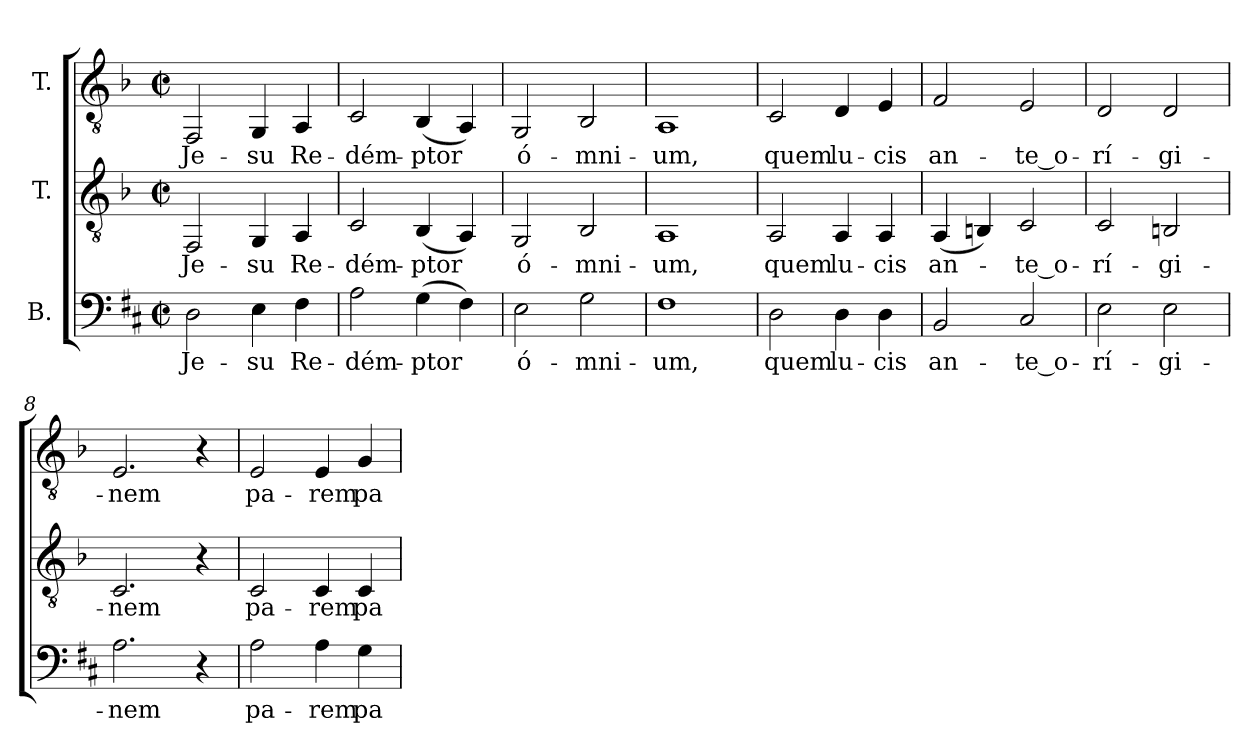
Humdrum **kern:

**kern	**text	**kern	**text	**kern	**text
*part3	*part3	*part2	*part2	*part1	*part1
*staff3	*staff3	*staff2	*staff2	*staff1	*staff1
*I"B.	*	*I"T.	*	*I"T.	*
!!LO:PB:g=z
*clefF4	*	*clefGv2	*	*clefGv2	*
*	*	*ITrd2c3	*	*ITrd2c3	*
*k[f#c#]	*	*k[f#c#]	*	*k[f#c#]	*
*D:	*	*D:	*	*D:	*
*M2/2	*	*M2/2	*	*M2/2	*
*met(c|)	*	*met(c|)	*	*met(c|)	*
*MM100	*	*MM100	*	*MM100	*
=1	=1	=1	=1	=1	=1
!	!LO:LY:b:color=#000000	!	!	!	!
!	!	!	!LO:LY:b:color=#000000	!	!
!	!	!	!	!	!LO:LY:b:color=#000000
2Di\	Je-	2DDi/	Je-	2DDi/	Je-
!	!LO:LY:b:color=#000000	!	!	!	!
!	!	!	!LO:LY:b:color=#000000	!	!
!	!	!	!	!	!LO:LY:b:color=#000000
4Ei\	-su	4EEi/	-su	4EEi/	-su
!	!LO:LY:b:color=#000000	!	!	!	!
!	!	!	!LO:LY:b:color=#000000	!	!
!	!	!	!	!	!LO:LY:b:color=#000000
4F#i\	Re-	4FF#i/	Re-	4FF#i/	Re-
=2	=2	=2	=2	=2	=2
!	!LO:LY:b:color=#000000	!	!	!	!
!	!	!	!LO:LY:b:color=#000000	!	!
!	!	!	!	!	!LO:LY:b:color=#000000
2Ai\	-dém-	2AAi/	-dém-	2AAi/	-dém-
!	!LO:LY:b:color=#000000	!	!	!	!
!	!	!	!LO:LY:b:color=#000000	!	!
!	!	!	!	!	!LO:LY:b:color=#000000
(4Gi\	-ptor	(4GGi/	-ptor	(4GGi/	-ptor
4F#i\)	.	4FF#i/)	.	4FF#i/)	.
=3	=3	=3	=3	=3	=3
!	!LO:LY:b:color=#000000	!	!	!	!
!	!	!	!LO:LY:b:color=#000000	!	!
!	!	!	!	!	!LO:LY:b:color=#000000
2Ei\	ó-	2EEi/	ó-	2EEi/	ó-
!	!LO:LY:b:color=#000000	!	!	!	!
!	!	!	!LO:LY:b:color=#000000	!	!
!	!	!	!	!	!LO:LY:b:color=#000000
2Gi\	-mni-	2GGi/	-mni-	2GGi/	-mni-
=4	=4	=4	=4	=4	=4
!	!LO:LY:b:color=#000000	!	!	!	!
!	!	!	!LO:LY:b:color=#000000	!	!
!	!	!	!	!	!LO:LY:b:color=#000000
1F#i	-um,	1FF#i	-um,	1FF#i	-um,
=5	=5	=5	=5	=5	=5
!	!LO:LY:b:color=#000000	!	!	!	!
!	!	!	!LO:LY:b:color=#000000	!	!
!	!	!	!	!	!LO:LY:b:color=#000000
2Di\	quem	2FF#i/	quem	2AAi/	quem
!	!LO:LY:b:color=#000000	!	!	!	!
!	!	!	!LO:LY:b:color=#000000	!	!
!	!	!	!	!	!LO:LY:b:color=#000000
4Di\	lu-	4FF#i/	lu-	4BBi/	lu-
!	!LO:LY:b:color=#000000	!	!	!	!
!	!	!	!LO:LY:b:color=#000000	!	!
!	!	!	!	!	!LO:LY:b:color=#000000
4Di\	-cis	4FF#i/	-cis	4C#i/	-cis
=6	=6	=6	=6	=6	=6
!	!LO:LY:b:color=#000000	!	!	!	!
!	!	!	!LO:LY:b:color=#000000	!	!
!	!	!	!	!	!LO:LY:b:color=#000000
2BBi/	an-	(4FF#i/	an-	2Di/	an-
.	.	4GG#Xi/)	.	.	.
!	!LO:LY:b:color=#000000	!	!	!	!
!	!	!	!LO:LY:b:color=#000000	!	!
!	!	!	!	!	!LO:LY:b:color=#000000
2C#i/	-te_o-	2AAi/	-te_o-	2C#i/	-te_o-
=7	=7	=7	=7	=7	=7
!	!LO:LY:b:color=#000000	!	!	!	!
!	!	!	!LO:LY:b:color=#000000	!	!
!	!	!	!	!	!LO:LY:b:color=#000000
2Ei\	-rí-	2AAi/	-rí-	2BBi/	-rí-
!	!LO:LY:b:color=#000000	!	!	!	!
!	!	!	!LO:LY:b:color=#000000	!	!
!	!	!	!	!	!LO:LY:b:color=#000000
2Ei\	-gi-	2GG#Xi/	-gi-	2BBi/	-gi-
=8	=8	=8	=8	=8	=8
!	!LO:LY:b:color=#000000	!	!	!	!
!	!	!	!LO:LY:b:color=#000000	!	!
!	!	!	!	!	!LO:LY:b:color=#000000
2.Ai\	-nem	2.AAi/	-nem	2.C#i/	-nem
4r	.	4r	.	4r	.
!!LO:LB:g=z
=9	=9	=9	=9	=9	=9
!	!LO:LY:b:color=#000000	!	!	!	!
!	!	!	!LO:LY:b:color=#000000	!	!
!	!	!	!	!	!LO:LY:b:color=#000000
2Ai\	pa-	2AAi/	pa-	2C#i/	pa-
!	!LO:LY:b:color=#000000	!	!	!	!
!	!	!	!LO:LY:b:color=#000000	!	!
!	!	!	!	!	!LO:LY:b:color=#000000
4Ai\	-rem	4AAi/	-rem	4C#i/	-rem
!	!LO:LY:b:color=#000000	!	!	!	!
!	!	!	!LO:LY:b:color=#000000	!	!
!	!	!	!	!	!LO:LY:b:color=#000000
4Gi\	pa-	4AAi/	pa-	4Ei/	pa-
=	=	=	=	=	=
*-	*-	*-	*-	*-	*-
